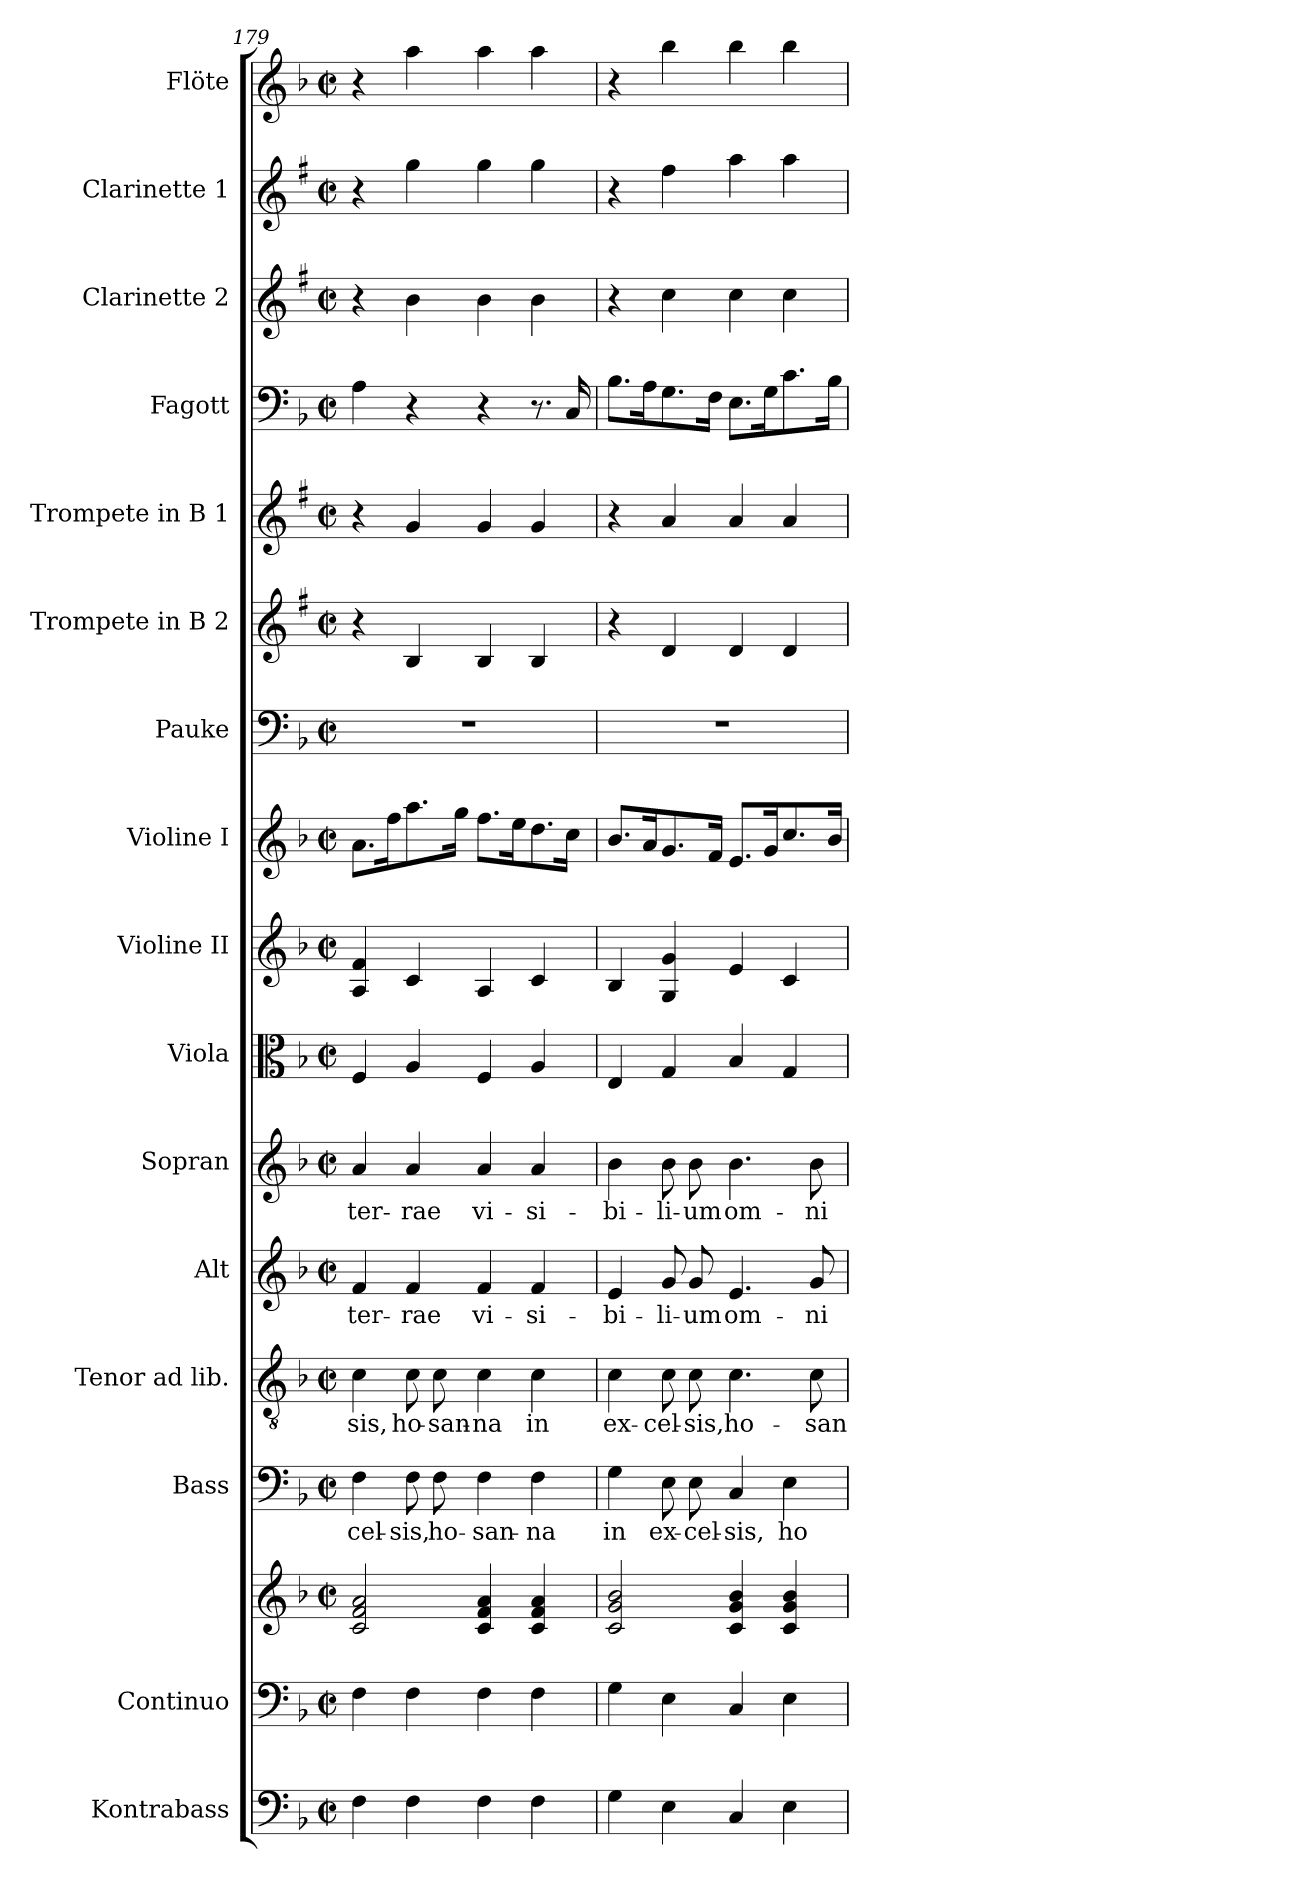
**kern	**kern	**kern	**kern	**text	**kern	**text	**kern	**text	**kern	**text	**kern	**kern	**kern	**kern	**kern	**kern	**kern	**kern	**kern	**kern
*part16	*part15	*part15	*part14	*part14	*part13	*part13	*part12	*part12	*part11	*part11	*part10	*part9	*part8	*part7	*part6	*part5	*part4	*part3	*part2	*part1
*staff17	*staff16	*staff15	*staff14	*staff14	*staff13	*staff13	*staff12	*staff12	*staff11	*staff11	*staff10	*staff9	*staff8	*staff7	*staff6	*staff5	*staff4	*staff3	*staff2	*staff1
*I"Kontrabass	*I"Continuo	*	*I"Bass	*	*I"Tenor ad lib.	*	*I"Alt	*	*I"Sopran	*	*I"Viola	*I"Violine II	*I"Violine I	*I"Pauke	*I"Trompete in B 2	*I"Trompete in B 1	*I"Fagott	*I"Clarinette 2	*I"Clarinette 1	*I"Flöte
*I'Kb.	*I'cont.	*	*I'B	*	*I'T	*	*I'A	*	*I'S	*	*I'Vla.	*I'Vl. II	*I'Vl. I	*I'Pk.	*	*	*I'Fg.	*I'Cl. 2	*I'Cl. 1	*I'Fl.
*clefF4	*clefF4	*clefG2	*clefF4	*	*clefGv2	*	*clefG2	*	*clefG2	*	*clefC3	*clefG2	*clefG2	*clefF4	*clefG2	*clefG2	*clefF4	*clefG2	*clefG2	*clefG2
*ITrd7c12	*	*	*	*	*	*	*	*	*	*	*	*	*	*	*ITrd1c2	*ITrd1c2	*	*ITrd1c2	*ITrd1c2	*
*k[b-]	*k[b-]	*k[b-]	*k[b-]	*	*k[b-]	*	*k[b-]	*	*k[b-]	*	*k[b-]	*k[b-]	*k[b-]	*k[b-]	*k[b-]	*k[b-]	*k[b-]	*k[b-]	*k[b-]	*k[b-]
*F:	*F:	*F:	*F:	*	*F:	*	*F:	*	*F:	*	*F:	*F:	*F:	*F:	*F:	*F:	*F:	*F:	*F:	*F:
*M2/2	*M2/2	*M2/2	*M2/2	*	*M2/2	*	*M2/2	*	*M2/2	*	*M2/2	*M2/2	*M2/2	*M2/2	*M2/2	*M2/2	*M2/2	*M2/2	*M2/2	*M2/2
*met(c|)	*met(c|)	*met(c|)	*met(c|)	*	*met(c|)	*	*met(c|)	*	*met(c|)	*	*met(c|)	*met(c|)	*met(c|)	*met(c|)	*met(c|)	*met(c|)	*met(c|)	*met(c|)	*met(c|)	*met(c|)
=179	=179	=179	=179	=179	=179	=179	=179	=179	=179	=179	=179	=179	=179	=179	=179	=179	=179	=179	=179	=179
!	!	!	!	!LO:LY:b	!	!LO:LY:b	!	!LO:LY:b	!	!LO:LY:b	!	!	!	!	!	!	!	!	!	!
4FF\	4F\	2c/ 2f/ 2a/	4F\	-cel-	4c\	-sis,	4f/	ter-	4a/	ter-	4F/	4A/ 4f/	8.a\L	1r	4r	4r	4A\	4r	4r	4r
.	.	.	.	.	.	.	.	.	.	.	.	.	16ff\k	.	.	.	.	.	.	.
!	!	!	!	!LO:LY:b	!	!LO:LY:b	!	!LO:LY:b	!	!LO:LY:b	!	!	!	!	!	!	!	!	!	!
4FF\	4F\	.	8F\	-sis,	8c\	ho-	4f/	-rae	4a/	-rae	4A/	4c/	8.aa\	.	4A/	4f/	4r	4a\	4ff\	4aa\
!	!	!	!	!LO:LY:b	!	!LO:LY:b	!	!	!	!	!	!	!	!	!	!	!	!	!	!
.	.	.	8F\	ho-	8c\	-san-	.	.	.	.	.	.	.	.	.	.	.	.	.	.
.	.	.	.	.	.	.	.	.	.	.	.	.	16gg\Jk	.	.	.	.	.	.	.
!	!	!	!	!LO:LY:b	!	!LO:LY:b	!	!LO:LY:b	!	!LO:LY:b	!	!	!	!	!	!	!	!	!	!
4FF\	4F\	4c/ 4f/ 4a/	4F\	-san-	4c\	-na	4f/	vi-	4a/	vi-	4F/	4A/	8.ff\L	.	4A/	4f/	4r	4a\	4ff\	4aa\
.	.	.	.	.	.	.	.	.	.	.	.	.	16ee\k	.	.	.	.	.	.	.
!	!	!	!	!LO:LY:b	!	!LO:LY:b	!	!LO:LY:b	!	!LO:LY:b	!	!	!	!	!	!	!	!	!	!
4FF\	4F\	4c/ 4f/ 4a/	4F\	-na	4c\	in	4f/	-si-	4a/	-si-	4A/	4c/	8.dd\	.	4A/	4f/	8.r	4a\	4ff\	4aa\
.	.	.	.	.	.	.	.	.	.	.	.	.	16cc\Jk	.	.	.	16C/	.	.	.
=180	=180	=180	=180	=180	=180	=180	=180	=180	=180	=180	=180	=180	=180	=180	=180	=180	=180	=180	=180	=180
!	!	!	!	!LO:LY:b	!	!LO:LY:b	!	!LO:LY:b	!	!LO:LY:b	!	!	!	!	!	!	!	!	!	!
4GG\	4G\	2c/ 2g/ 2b-/	4G\	in	4c\	ex-	4e/	-bi-	4b-\	-bi-	4E/	4B-/	8.b-/L	1r	4r	4r	8.B-\L	4r	4r	4r
.	.	.	.	.	.	.	.	.	.	.	.	.	16a/k	.	.	.	16A\k	.	.	.
!	!	!	!	!LO:LY:b	!	!LO:LY:b	!	!LO:LY:b	!	!LO:LY:b	!	!	!	!	!	!	!	!	!	!
4EE\	4E\	.	8E\	ex-	8c\	-cel-	8g/	-li-	8b-\	-li-	4G/	4G/ 4g/	8.g/	.	4c/	4g/	8.G\	4b-\	4ee\	4bb-\
!	!	!	!	!LO:LY:b	!	!LO:LY:b	!	!LO:LY:b	!	!LO:LY:b	!	!	!	!	!	!	!	!	!	!
.	.	.	8E\	-cel-	8c\	-sis,	8g/	-um	8b-\	-um	.	.	.	.	.	.	.	.	.	.
.	.	.	.	.	.	.	.	.	.	.	.	.	16f/Jk	.	.	.	16F\Jk	.	.	.
!	!	!	!	!LO:LY:b	!	!LO:LY:b	!	!LO:LY:b	!	!LO:LY:b	!	!	!	!	!	!	!	!	!	!
4CC/	4C/	4c/ 4g/ 4b-/	4C/	-sis,	4.c\	ho-	4.e/	om-	4.b-\	om-	4B-/	4e/	8.e/L	.	4c/	4g/	8.E\L	4b-\	4gg\	4bb-\
.	.	.	.	.	.	.	.	.	.	.	.	.	16g/k	.	.	.	16G\k	.	.	.
!	!	!	!	!LO:LY:b	!	!	!	!	!	!	!	!	!	!	!	!	!	!	!	!
4EE\	4E\	4c/ 4g/ 4b-/	4E\	ho-	.	.	.	.	.	.	4G/	4c/	8.cc/	.	4c/	4g/	8.c\	4b-\	4gg\	4bb-\
!	!	!	!	!	!	!LO:LY:b	!	!LO:LY:b	!	!LO:LY:b	!	!	!	!	!	!	!	!	!	!
.	.	.	.	.	8c\	-san-	8g/	-ni-	8b-\	-ni-	.	.	.	.	.	.	.	.	.	.
.	.	.	.	.	.	.	.	.	.	.	.	.	16b-/Jk	.	.	.	16B-\Jk	.	.	.
=	=	=	=	=	=	=	=	=	=	=	=	=	=	=	=	=	=	=	=	=
*-	*-	*-	*-	*-	*-	*-	*-	*-	*-	*-	*-	*-	*-	*-	*-	*-	*-	*-	*-	*-
